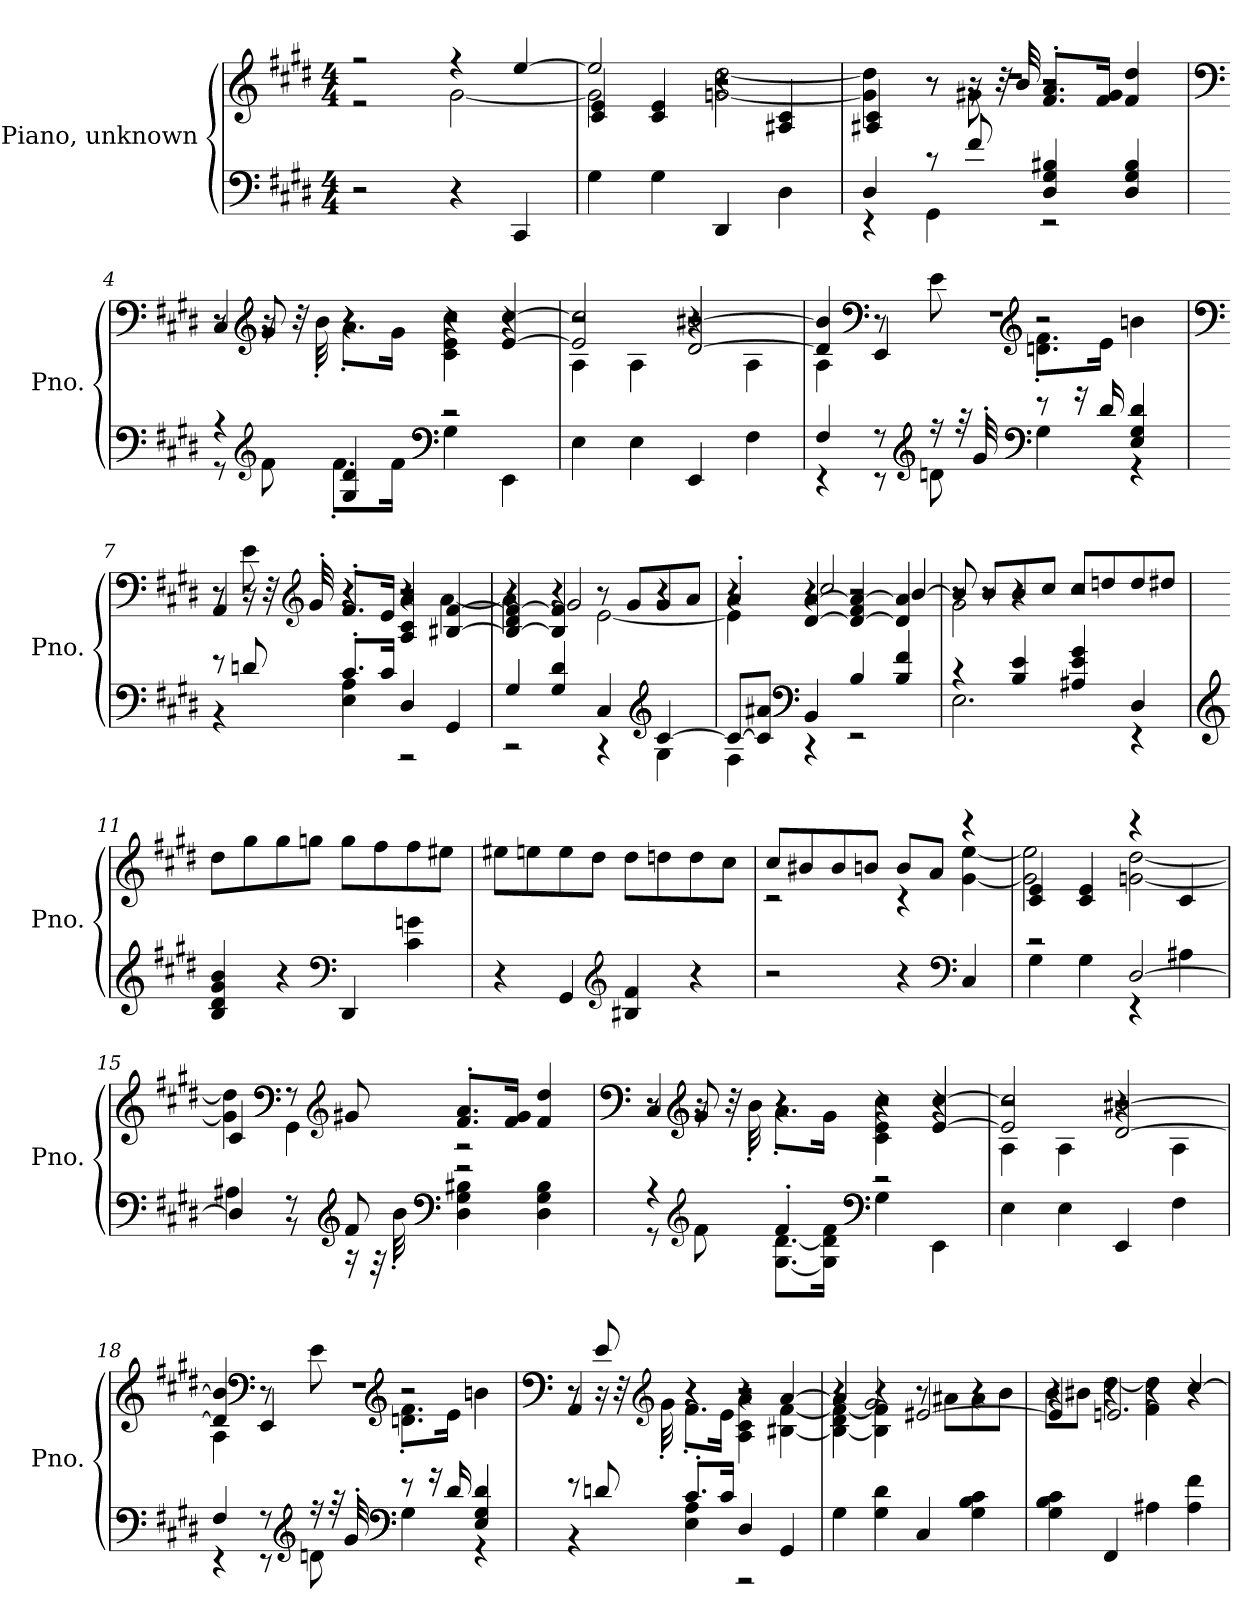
**kern	**kern
*part1	*part1
*staff2	*staff1
*I"Piano, unknown	*
*I'Pno.	*
*clefF4	*clefG2
*k[f#c#g#d#]	*k[f#c#g#d#]
*M4/4	*M4/4
*MM120	*MM120
=1	=1
*	*^
2r	2r	2r
4r	4r	[2g#\
4CC#/	[4ee/	.
=2	=2	=2
*	*	*^
4G#\	2ee/]	2g#\]	4c#/ 4e/
4G#\	.	.	4c#/ 4e/
4DD#/	2r	[2gn\ [2dd#\	4r
4D#\	.	.	4A#X/ 4c#/
=3	=3	=3	=3
*^	*	*	*
4D#/	4r	1r	4g\] 4dd#\]	4A#X/ 4c#/
8r	4GG#\	.	8r	8r
8f#/	.	.	8g#X\	16r
.	.	.	.	32r
.	.	.	.	32b/
4D#/ 4G#/ 4B#X/	2r	.	2r	8.f#/' 8.a/'L
.	.	.	.	16f#/ 16g#/Jk
4D#/ 4G#/ 4B#/	.	.	.	4f#/ 4dd#/
=4	=4	=4	=4	=4
*	*	*clefF4	*	*
4r	8r	8r	8r	4C#/
*clefG2	*	*clefG2	*	*
.	8f#\	8g#/	16r	.
.	.	.	32r	.
.	.	.	32b'\	.
4G#/ 4d#/	8.f#'\L	4r	8.a'\L	4r
.	16f#\Jk	.	16g#\Jk	.
*clefF4	*	*	*	*
2r	4G#\	4r	4c#\ 4e\ 4cc#\	2r
.	4EE\	[4e/ [4cc#/	4r	.
*v	*v	*	*	*
!!LO:LB:g=z	!!	!!
=5	=5	=5	=5
4E\	2e/] 2cc#/]	4A\	2r
4E\	.	4A\	.
4EE/	2r	4r	[2d#/ [2b#X/
4F#\	.	4A\	.
=6	=6	=6	=6
*^	*	*	*
4F#/	4r	1r	4A\	4d#/] 4b#/]
*	*	*clefF4	*	*
8r	8r	.	8r	4EE/
*clefG2	*	*	*	*
16r	8dn\	.	8e\	.
32r	.	.	.	.
32g#'/	.	.	.	.
*clefF4	*	*clefG2	*	*
8r	4G#\	.	8.dn\' 8.f#\'L	2r
16r	.	.	.	.
16d/	.	.	16e\Jk	.
4E/ 4G#/ 4d/	4r	.	4bn\	.
=7	=7	=7	=7	=7
*	*	*clefF4	*	*
8r	4r	8r	8r	4AA/
8dn/	.	16r	8e\	.
.	.	32r	.	.
*	*	*clefG2	*	*
.	.	32g#'/	.	.
8.c#'/L	4E\ 4A\	8.f#'/L	4r	4r
16c#/Jk	.	16e/Jk	.	.
4D#/	2r	4A/ 4c#/ 4a/	4r	2r
4GG#/	.	[4B#X/ [4f#/	[4a\	.
!!LO:LB:g=z	!!	!!
=8	=8	=8	=8	=8
4G#/	2r	4B#/_ 4d#/ 4f#/_	4a\]	4r
4G#/ 4d#/	.	4B#/] 4f#/]	4r	2g#/
4C#/	4r	8r	[2e\	.
.	.	8g#/L	.	.
*clefG2	*	*	*	*
[4c#/	4G#\	8g#/	.	4r
.	.	8a/J	.	.
=9	=9	=9	=9	=9
8c#/L_	4F#\	4a'/	4e\]	4r
8c#/] 8a#X/J	.	.	.	.
*clefF4	*	*	*	*
4BB/	4r	[4d#/ [4a/	4r	2cc#/
4B/	2r	4d#/_ 4f#/ 4a/_	2r	.
4B/ 4f#/	.	4d#/] 4a/]	.	[4b/
=10	=10	=10	=10	=10
4r	2.E\	8r	2g#\	8b/]
.	.	8b/L	.	8r
4B/ 4e/	.	8b/	.	4r
.	.	8cc#/J	.	.
4A#X/ 4e/ 4g#/	.	8cc#/L	2r	2r
.	.	8ddn/	.	.
4D#/	4r	8dd/	.	.
.	.	8dd#X/J	.	.
*v	*v	*	*	*
*	*v	*v	*v
=11	=11
*clefG2	*
4B/ 4d#/ 4g#/ 4b/	8dd#\L
.	8gg#\
4r	8gg#\
.	8ggn\J
*clefF4	*
4DD#/	8gg\L
.	8ff#\
4c#\ 4gn\	8ff#\
.	8ee#X\J
!!LO:LB:g=z
=12	=12
4r	8ee#X\L
.	8een\
4GG#/	8ee\
.	8dd#\J
*clefG2	*
4B#X/ 4f#/	8dd#\L
.	8ddn\
4r	8dd\
.	8cc#\J
=13	=13
*	*^
2r	8cc#/L	2r
.	8b#X/	.
.	8b#/	.
.	8bn/J	.
4r	8b/L	4r
.	8a/J	.
*clefF4	*	*
4C#/	4r	[4g#\ [4ee\
=14	=14	=14
*^	*	*
2r	4G#\	4c#/ 4e/	2g#\] 2ee\]
.	4G#\	4c#/ 4e/	.
[2D#/	4r	4r	[2gn\ [2dd#\
.	4A#X\	4c#/	.
!!LO:LB:g=z	!!
=15	=15	=15	=15
4D#/]	4A#X\	4c#/	4g\] 4dd#\]
*	*	*clefF4	*
8r	8r	8r	4GG#\
*clefG2	*	*clefG2	*
8f#/	16r	8g#X/	.
.	32r	.	.
.	32b'\	.	.
*clefF4	*	*	*
2r	4D#\ 4G#\ 4B#X\	8.f#/' 8.a/'L	2r
.	.	16f#/ 16g#/Jk	.
.	4D#\ 4G#\ 4B#\	4f#/ 4dd#/	.
*	*	*v	*v
=16	=16	=16
*	*	*clefF4
*	*	*^
*	*	*	*^
4r	8r	8r	8r	4C#/
*clefG2	*	*clefG2	*	*
.	8f#\	8g#/	16r	.
.	.	.	32r	.
.	.	.	32b'\	.
4f#'/	[8.G#\ [8.d#\L	4r	8.a'\L	4r
.	16G#\] 16d#\] 16f#\Jk	.	16g#\Jk	.
*clefF4	*	*	*	*
2r	4G#\	4r	4c#\ 4e\ 4cc#\	2r
.	4EE\	[4e/ [4cc#/	4r	.
*v	*v	*	*	*
=17	=17	=17	=17
4E\	2e/] 2cc#/]	4A\	2r
4E\	.	4A\	.
4EE/	2r	4r	[2d#/ [2b#X/
4F#\	.	4A\	.
!!LO:LB:g=z	!!	!!
=18	=18	=18	=18
*^	*	*	*
4F#/	4r	1r	4A\	4d#/] 4b#/]
*	*	*clefF4	*	*
8r	8r	.	8r	4EE/
*clefG2	*	*	*	*
16r	8dn\	.	8e\	.
32r	.	.	.	.
32g#'/	.	.	.	.
*clefF4	*	*clefG2	*	*
8r	4G#\	.	8.dn\' 8.f#\'L	2r
16r	.	.	.	.
16d/	.	.	16e\Jk	.
4E/ 4G#/ 4d/	4r	.	4bn\	.
=19	=19	=19	=19	=19
*	*	*clefF4	*	*
8r	4r	8r	8r	4AA/
8dn/	.	8e/	16r	.
.	.	.	32r	.
*	*	*clefG2	*	*
.	.	.	32g#'\	.
8.c#'/L	4E\ 4A\	4r	8.f#'\L	4r
16c#/Jk	.	.	16e\Jk	.
4D#/	2r	4r	4A\ 4c#\ 4a\	2r
4GG#/	.	[4a/	[4B#X\ [4f#\	.
*v	*v	*	*	*
=20	=20	=20	=20
4G#\	4a/]	4B#\_ 4d#\ 4f#\_	4r
4G#\ 4d#\	4r	4B#\] 4f#\]	2g#/
4C#/	[2e#X/	8r	.
.	.	8a#X\L	.
4G#\ 4B\ 4c#\	.	8a#\	4r
.	.	8b\J	.
!!LO:PB:g=z	!!	!!
=21	=21	=21	=21
4G#\ 4B\ 4c#\	4e#/]	8b\L	4r
.	.	8b#X\J	.
4FF#/	4r	[4dd#\	2.en/
4A#X\	4r	4f#\ 4dd#\]	.
4A#\ 4f#\	[4cc#/	4r	.
*	*v	*v	*v
=	=
*-	*-
